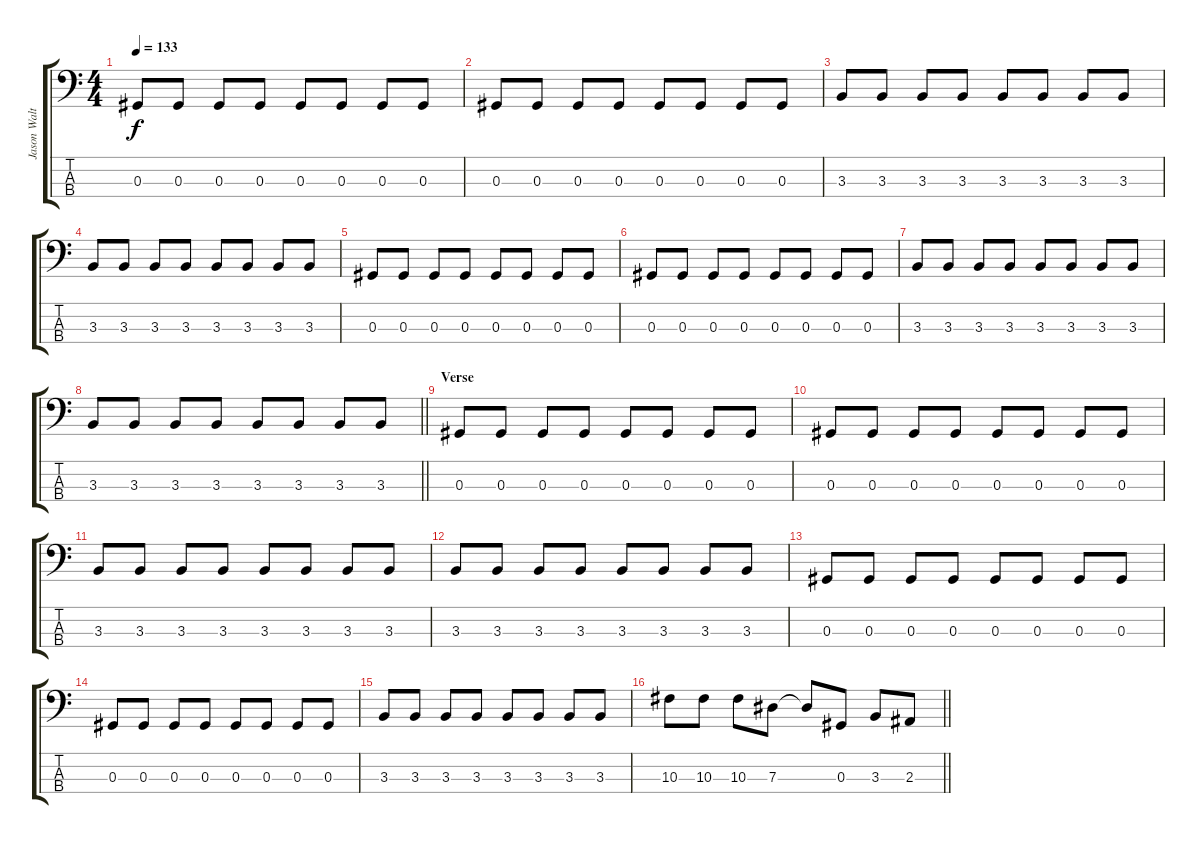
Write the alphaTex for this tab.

\track ("Jason Walton" "Jason Walt") {instrument electricbasspick}
\staff {score tabs}
\tuning (Gb2 Db2 Ab1 Eb1) {hide}
\ts (4 4)
\tempo 133
\clef f4
\ks c
0.3.8{dy f} 0.3.8 0.3.8 0.3.8 0.3.8 0.3.8 0.3.8 0.3.8 |
0.3.8 0.3.8 0.3.8 0.3.8 0.3.8 0.3.8 0.3.8 0.3.8 |
3.3.8 3.3.8 3.3.8 3.3.8 3.3.8 3.3.8 3.3.8 3.3.8 |
3.3.8 3.3.8 3.3.8 3.3.8 3.3.8 3.3.8 3.3.8 3.3.8 |
0.3.8 0.3.8 0.3.8 0.3.8 0.3.8 0.3.8 0.3.8 0.3.8 |
0.3.8 0.3.8 0.3.8 0.3.8 0.3.8 0.3.8 0.3.8 0.3.8 |
3.3.8 3.3.8 3.3.8 3.3.8 3.3.8 3.3.8 3.3.8 3.3.8 |
\barLineRight lightlight
3.3.8 3.3.8 3.3.8 3.3.8 3.3.8 3.3.8 3.3.8 3.3.8 |
\section ("" "Verse")
0.3.8 0.3.8 0.3.8 0.3.8 0.3.8 0.3.8 0.3.8 0.3.8 |
0.3.8 0.3.8 0.3.8 0.3.8 0.3.8 0.3.8 0.3.8 0.3.8 |
3.3.8 3.3.8 3.3.8 3.3.8 3.3.8 3.3.8 3.3.8 3.3.8 |
3.3.8 3.3.8 3.3.8 3.3.8 3.3.8 3.3.8 3.3.8 3.3.8 |
0.3.8 0.3.8 0.3.8 0.3.8 0.3.8 0.3.8 0.3.8 0.3.8 |
0.3.8 0.3.8 0.3.8 0.3.8 0.3.8 0.3.8 0.3.8 0.3.8 |
3.3.8 3.3.8 3.3.8 3.3.8 3.3.8 3.3.8 3.3.8 3.3.8 |
\barLineRight lightlight
10.3.8 10.3.8 10.3.8 7.3.8 7.3{t}.8 0.3.8 3.3.8 2.3.8
